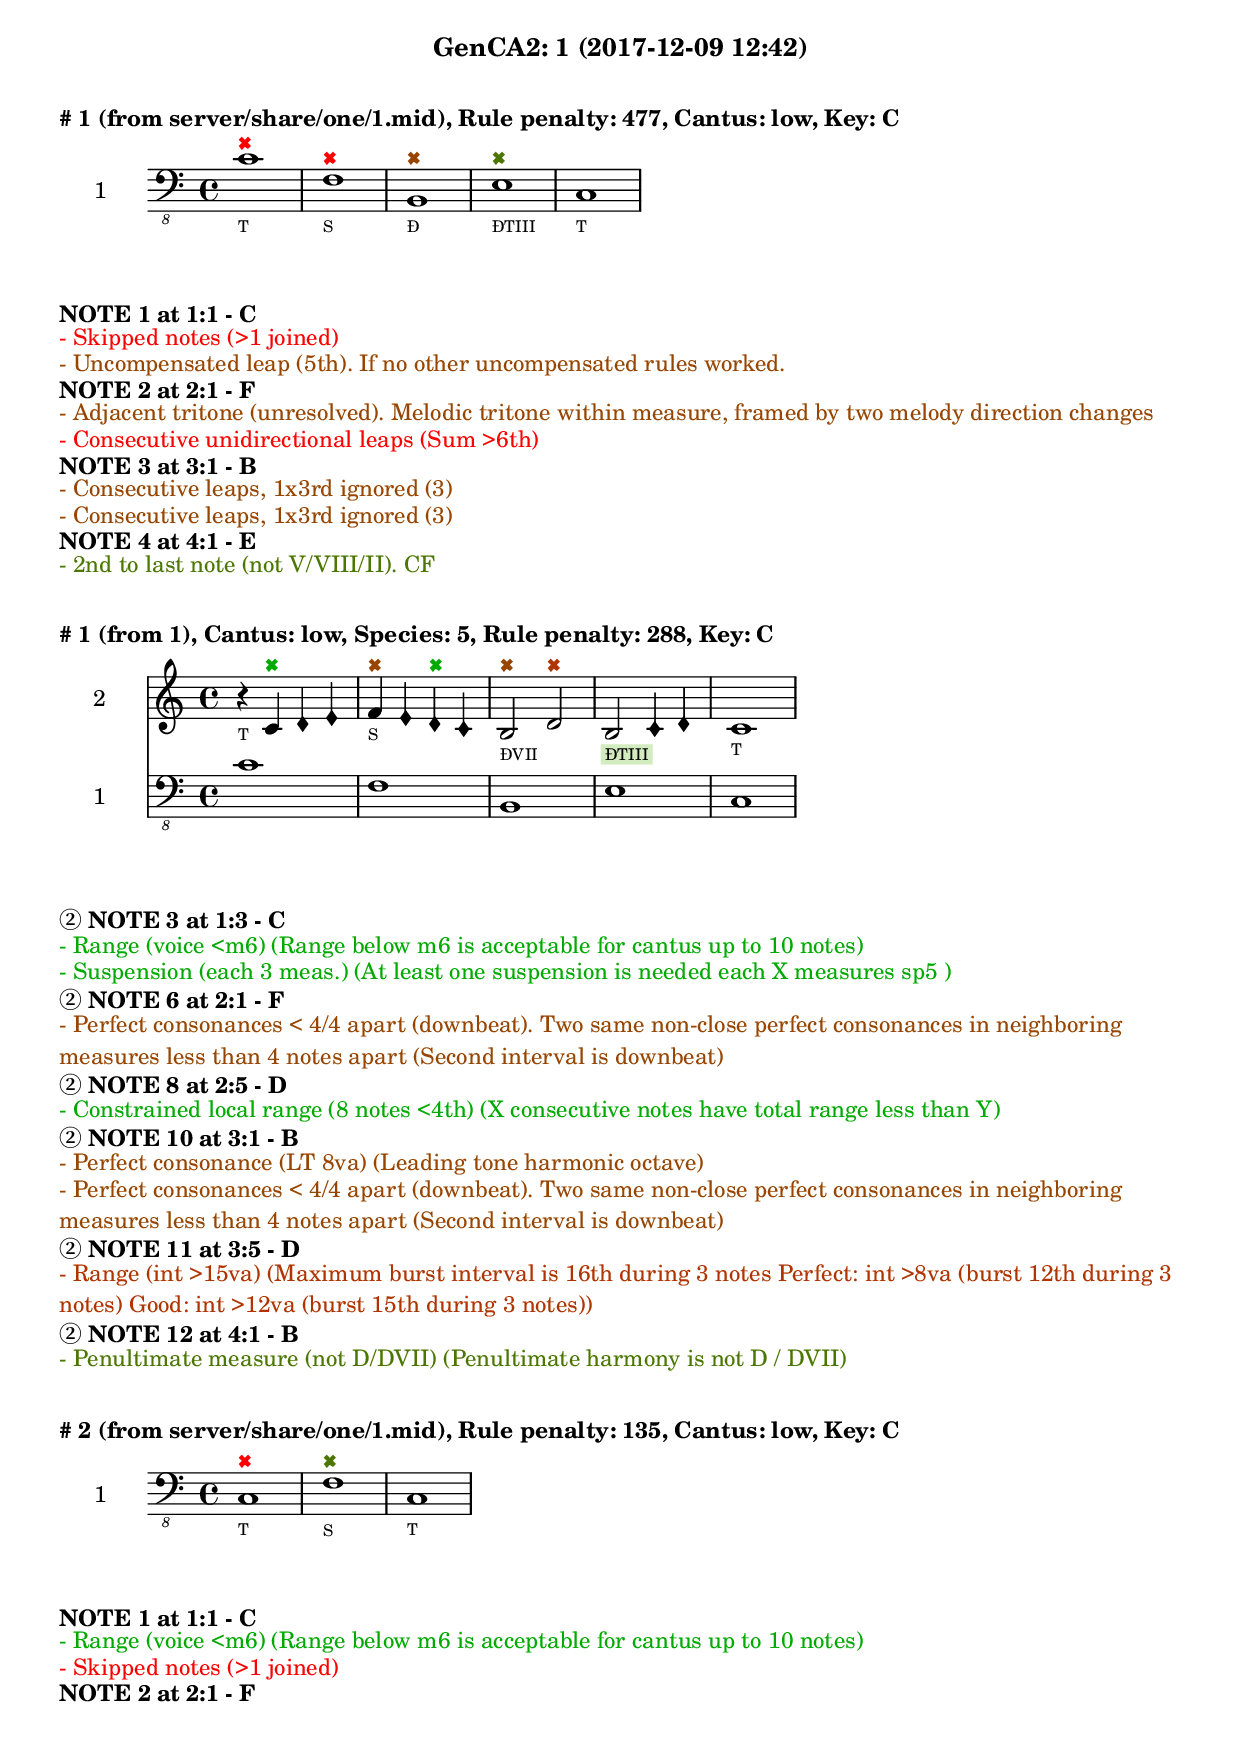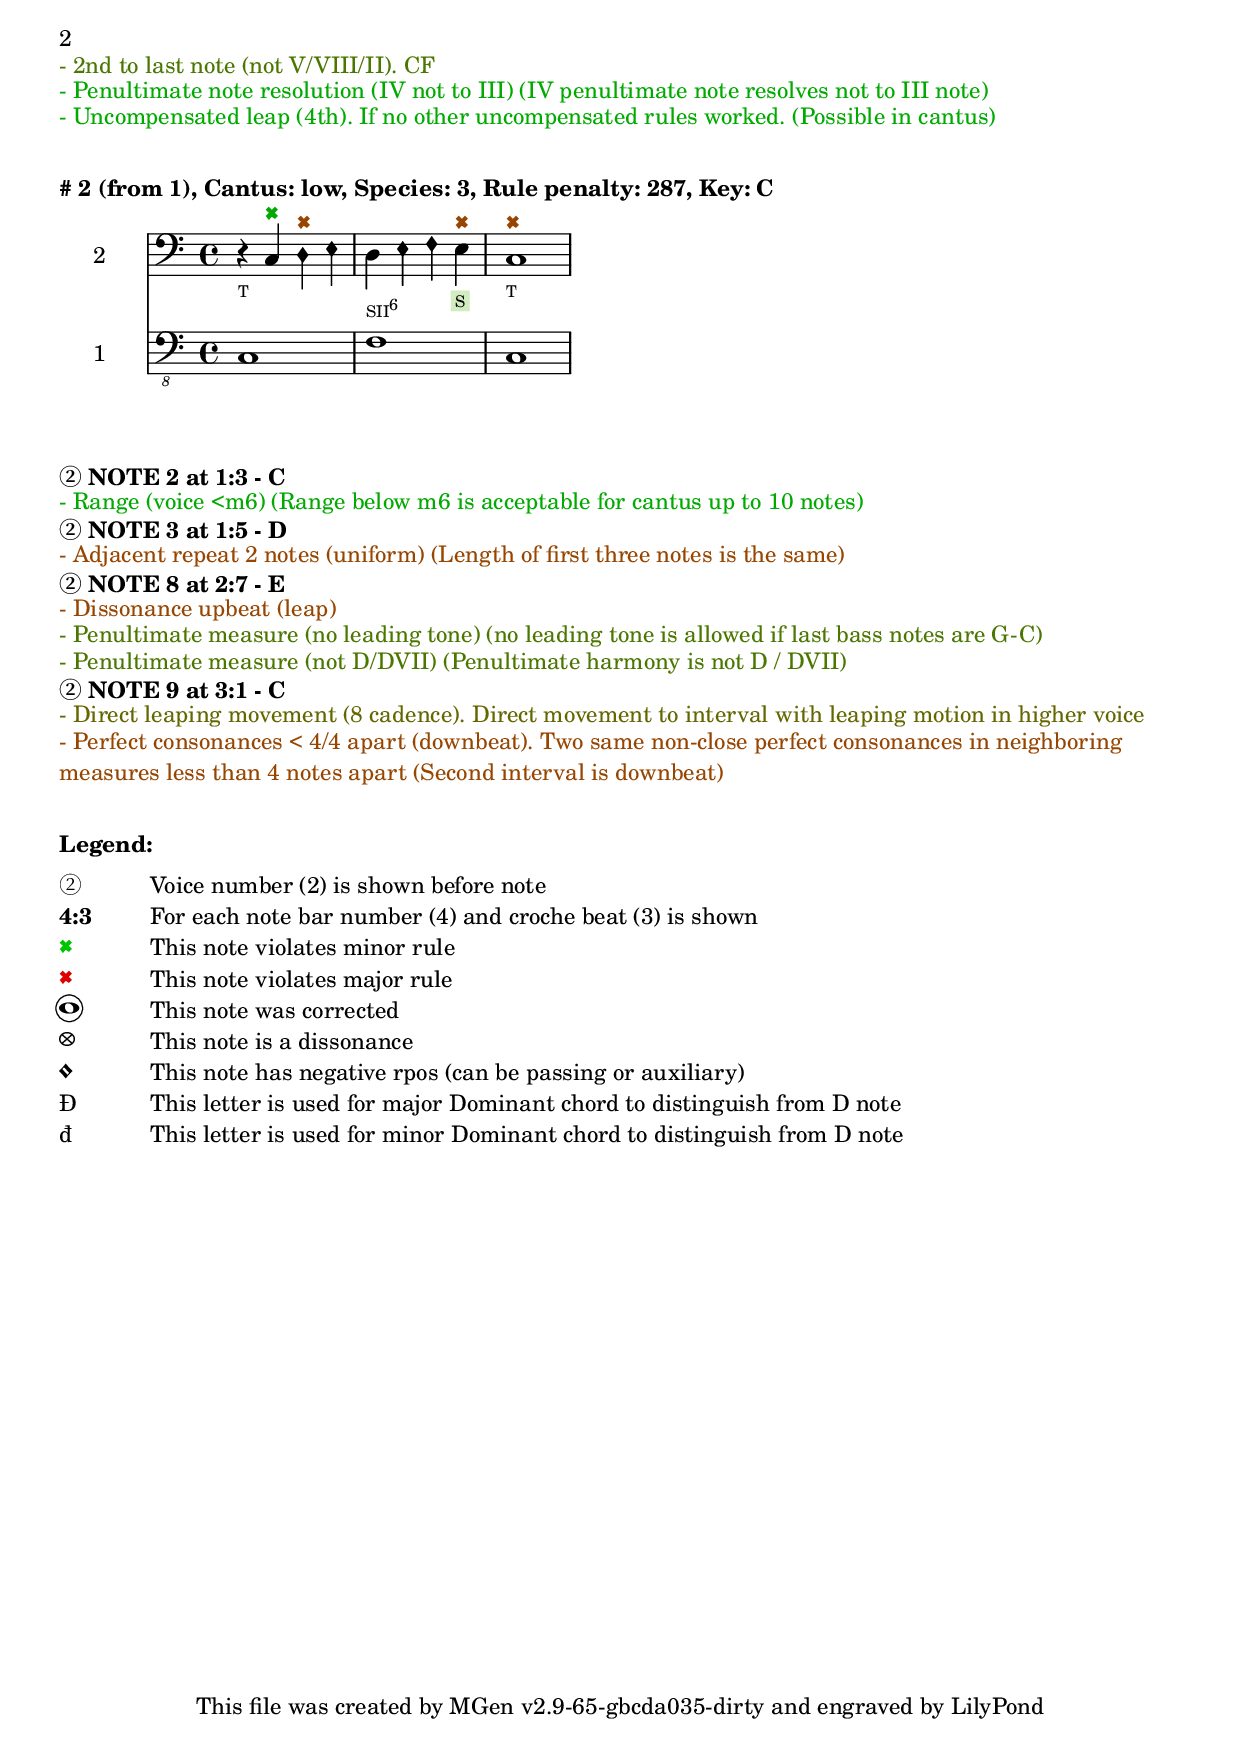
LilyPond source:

\version "2.18.2"
\language "english"
\paper { #(include-special-characters) }
circle =
\once \override NoteHead.stencil = #(lambda (grob)
    (let* ((note (ly:note-head::print grob))
           (combo-stencil (ly:stencil-add
               note
               (circle-stencil note 0.1 0.4))))
          (ly:make-stencil (ly:stencil-expr combo-stencil)
            (ly:stencil-extent note X)
            (ly:stencil-extent note Y))))
speakOn = {
  \override Stem.stencil =
    #(lambda (grob)
       (let* ((x-parent (ly:grob-parent grob X))
              (is-rest? (ly:grob? (ly:grob-object x-parent 'rest))))
         (if is-rest?
             empty-stencil
             (ly:stencil-combine-at-edge
              (ly:stem::print grob)
              Y
              (- (ly:grob-property grob 'direction))
              (grob-interpret-markup grob
                                     (markup #:center-align #:fontsize -4
                                             #:musicglyph "noteheads.s2cross"))
              -2.3))))
}

speakOff = {
  \revert Stem.stencil
  \revert Flag.stencil
}

#(define-markup-command (on-color layout props color arg) (color? markup?)
   (let* ((stencil (interpret-markup layout props arg))
          (X-ext (ly:stencil-extent stencil X))
          (Y-ext (ly:stencil-extent stencil Y)))
     (ly:stencil-add (ly:make-stencil
                      (list 'color color
                        (ly:stencil-expr (ly:round-filled-box X-ext Y-ext 0))
                        X-ext Y-ext)) stencil)))

\header {
  subtitle = "GenCA2: 1 (2017-12-09 12:42)"
}

\markup \wordwrap \bold {
      \vspace #2
"#"1 (from server/share/one/1.mid), Rule penalty: 477, Cantus: low, Key: C
}
<<
\new Staff {
  \set Staff.instrumentName = #"1"
  \clef "bass_8" \key c \major  \accidentalStyle modern-cautionary
  \time 4/4
  % \set Score.barNumberVisibility = #(every-nth-bar-number-visible 4)
  % \override Score.BarNumber.break-visibility = ##(#f #t #t)
  \new Voice \with {
  	\remove "Note_heads_engraver"
  	\consists "Completion_heads_engraver"
  	\remove "Rest_engraver"
  	\consists "Completion_rest_engraver"
  }

  {  \speakOff \revert NoteHead.style c1
_\markup{ \teeny \on-color #(rgb-color 1 1 1) \pad-markup #0.4 \concat { T }  }
^\markup{ \tiny \with-color #(rgb-color 0.988 0.005 0.000) \char ##x2716  }
 \speakOff \revert NoteHead.style f,1
_\markup{ \teeny \on-color #(rgb-color 1 1 1) \pad-markup #0.4 \concat { S }  }
^\markup{ \tiny \with-color #(rgb-color 0.988 0.005 0.000) \char ##x2716  }
 \speakOff \revert NoteHead.style b,,1
_\markup{ \teeny \on-color #(rgb-color 1 1 1) \pad-markup #0.4 \concat { \char ##x00D0  }  }
^\markup{ \tiny \with-color #(rgb-color 0.592 0.269 0.000) \char ##x2716  }
 \speakOff \revert NoteHead.style e,1
_\markup{ \teeny \on-color #(rgb-color 1 1 1) \pad-markup #0.4 \concat { \char ##x00D0 TIII }  }
^\markup{ \tiny \with-color #(rgb-color 0.294 0.468 0.000) \char ##x2716  }
 \speakOff \revert NoteHead.style c,1
_\markup{ \teeny \on-color #(rgb-color 1 1 1) \pad-markup #0.4 \concat { T }  }

  }
}
>>
\markup \wordwrap \bold {
  NOTE 1 at 1:1 - C

}
\markup \wordwrap \with-color #(rgb-color 0.988 0.005 0.000) {
  - Skipped notes (>1 joined)

}
\markup \wordwrap \with-color #(rgb-color 0.592 0.269 0.000) {
  - Uncompensated leap (5th). If no other uncompensated rules worked.

}
\markup \wordwrap \bold {
  NOTE 2 at 2:1 - F

}
\markup \wordwrap \with-color #(rgb-color 0.592 0.269 0.000) {
  - Adjacent tritone (unresolved). Melodic tritone within measure, framed by two melody direction changes

}
\markup \wordwrap \with-color #(rgb-color 0.988 0.005 0.000) {
  - Consecutive unidirectional leaps (Sum >6th)

}
\markup \wordwrap \bold {
  NOTE 3 at 3:1 - B

}
\markup \wordwrap \with-color #(rgb-color 0.592 0.269 0.000) {
  - Consecutive leaps, 1x3rd ignored (3)

}
\markup \wordwrap \with-color #(rgb-color 0.592 0.269 0.000) {
  - Consecutive leaps, 1x3rd ignored (3)

}
\markup \wordwrap \bold {
  NOTE 4 at 4:1 - E

}
\markup \wordwrap \with-color #(rgb-color 0.294 0.468 0.000) {
  - 2nd to last note (not V/VIII/II). CF

}
\markup \wordwrap \bold {
      \vspace #2
"#"1 (from 1), Cantus: low, Species: 5, Rule penalty: 288, Key: C
}
<<
\new Staff {
  \set Staff.instrumentName = #"2"
  \clef "treble" \key c \major  \accidentalStyle modern-cautionary
  \time 4/4
  % \set Score.barNumberVisibility = #(every-nth-bar-number-visible 4)
  % \override Score.BarNumber.break-visibility = ##(#f #t #t)
  \new Voice \with {
  	\remove "Note_heads_engraver"
  	\consists "Completion_heads_engraver"
  	\remove "Rest_engraver"
  	\consists "Completion_rest_engraver"
  }

  { r4
_\markup{ \teeny \on-color #(rgb-color 1 1 1) \pad-markup #0.4 \concat { T }  }
 \speakOff \revert NoteHead.style c'4
^\markup{ \tiny \with-color #(rgb-color 0.000 0.667 0.000) \char ##x2716  }
 \speakOff \override NoteHead.style = #'petrucci d'4
 \speakOff \override NoteHead.style = #'petrucci e'4
 \speakOff \revert NoteHead.style f'4
_\markup{ \teeny \on-color #(rgb-color 1 1 1) \pad-markup #0.4 \concat { S }  }
^\markup{ \tiny \with-color #(rgb-color 0.592 0.269 0.000) \char ##x2716  }
 \speakOff \override NoteHead.style = #'petrucci e'4
 \speakOff \override NoteHead.style = #'petrucci d'4
^\markup{ \tiny \with-color #(rgb-color 0.000 0.667 0.000) \char ##x2716  }
 \speakOff \override NoteHead.style = #'petrucci c'4
 \speakOff \revert NoteHead.style b2
_\markup{ \teeny \on-color #(rgb-color 1 1 1) \pad-markup #0.4 \concat { \char ##x00D0 VII }  }
^\markup{ \tiny \with-color #(rgb-color 0.592 0.269 0.000) \char ##x2716  }
 \speakOff \revert NoteHead.style d'2
^\markup{ \tiny \with-color #(rgb-color 0.690 0.204 0.000) \char ##x2716  }
 \speakOff \revert NoteHead.style b2
_\markup{ \teeny \on-color #(rgb-color 0.824 0.925 0.750) \pad-markup #0.4 \concat { \char ##x00D0 TIII }  }
 \speakOff \override NoteHead.style = #'petrucci c'4
 \speakOff \override NoteHead.style = #'petrucci d'4
 \speakOff \revert NoteHead.style c'1
_\markup{ \teeny \on-color #(rgb-color 1 1 1) \pad-markup #0.4 \concat { T }  }

  }
}
\new Staff {
  \set Staff.instrumentName = #"1"
  \clef "bass_8" \key c \major  \accidentalStyle modern-cautionary
  \time 4/4
  % \set Score.barNumberVisibility = #(every-nth-bar-number-visible 4)
  % \override Score.BarNumber.break-visibility = ##(#f #t #t)
  \new Voice \with {
  	\remove "Note_heads_engraver"
  	\consists "Completion_heads_engraver"
  	\remove "Rest_engraver"
  	\consists "Completion_rest_engraver"
  }

  {  \speakOff \revert NoteHead.style c1
 \speakOff \revert NoteHead.style f,1
 \speakOff \revert NoteHead.style b,,1
 \speakOff \revert NoteHead.style e,1
 \speakOff \revert NoteHead.style c,1

  }
}
>>
\markup \wordwrap \bold {
  \char ##x2461 NOTE 3 at 1:3 - C

}
\markup \wordwrap \with-color #(rgb-color 0.000 0.667 0.000) {
  - Range (voice <m6) (Range below m6 is acceptable for cantus up to 10 notes)

}
\markup \wordwrap \with-color #(rgb-color 0.000 0.667 0.000) {
  - Suspension (each 3 meas.) (At least one suspension is needed each X measures {sp5})

}
\markup \wordwrap \bold {
  \char ##x2461 NOTE 6 at 2:1 - F

}
\markup \wordwrap \with-color #(rgb-color 0.592 0.269 0.000) {
  - Perfect consonances < 4/4 apart (downbeat). Two same non-close perfect consonances in neighboring measures less than 4 notes apart (Second interval is downbeat)

}
\markup \wordwrap \bold {
  \char ##x2461 NOTE 8 at 2:5 - D

}
\markup \wordwrap \with-color #(rgb-color 0.000 0.667 0.000) {
  - Constrained local range (8 notes <4th) (X consecutive notes have total range less than Y)

}
\markup \wordwrap \bold {
  \char ##x2461 NOTE 10 at 3:1 - B

}
\markup \wordwrap \with-color #(rgb-color 0.592 0.269 0.000) {
  - Perfect consonance (LT 8va) (Leading tone harmonic octave)

}
\markup \wordwrap \with-color #(rgb-color 0.592 0.269 0.000) {
  - Perfect consonances < 4/4 apart (downbeat). Two same non-close perfect consonances in neighboring measures less than 4 notes apart (Second interval is downbeat)

}
\markup \wordwrap \bold {
  \char ##x2461 NOTE 11 at 3:5 - D

}
\markup \wordwrap \with-color #(rgb-color 0.690 0.204 0.000) {
  - Range (int >15va) (Maximum burst interval is 16th during 3 notes  Perfect: int >8va (burst 12th during 3 notes) Good: int >12va (burst 15th during 3 notes))

}
\markup \wordwrap \bold {
  \char ##x2461 NOTE 12 at 4:1 - B

}
\markup \wordwrap \with-color #(rgb-color 0.294 0.468 0.000) {
  - Penultimate measure (not D/DVII) (Penultimate harmony is not D / DVII)

}
\markup \wordwrap \bold {
      \vspace #2
"#"2 (from server/share/one/1.mid), Rule penalty: 135, Cantus: low, Key: C
}
<<
\new Staff {
  \set Staff.instrumentName = #"1"
  \clef "bass_8" \key c \major  \accidentalStyle modern-cautionary
  \time 4/4
  % \set Score.barNumberVisibility = #(every-nth-bar-number-visible 4)
  % \override Score.BarNumber.break-visibility = ##(#f #t #t)
  \new Voice \with {
  	\remove "Note_heads_engraver"
  	\consists "Completion_heads_engraver"
  	\remove "Rest_engraver"
  	\consists "Completion_rest_engraver"
  }

  {  \speakOff \revert NoteHead.style c,1
_\markup{ \teeny \on-color #(rgb-color 1 1 1) \pad-markup #0.4 \concat { T }  }
^\markup{ \tiny \with-color #(rgb-color 0.988 0.005 0.000) \char ##x2716  }
 \speakOff \revert NoteHead.style f,1
_\markup{ \teeny \on-color #(rgb-color 1 1 1) \pad-markup #0.4 \concat { S }  }
^\markup{ \tiny \with-color #(rgb-color 0.294 0.468 0.000) \char ##x2716  }
 \speakOff \revert NoteHead.style c,1
_\markup{ \teeny \on-color #(rgb-color 1 1 1) \pad-markup #0.4 \concat { T }  }

  }
}
>>
\markup \wordwrap \bold {
  NOTE 1 at 1:1 - C

}
\markup \wordwrap \with-color #(rgb-color 0.000 0.667 0.000) {
  - Range (voice <m6) (Range below m6 is acceptable for cantus up to 10 notes)

}
\markup \wordwrap \with-color #(rgb-color 0.988 0.005 0.000) {
  - Skipped notes (>1 joined)

}
\markup \wordwrap \bold {
  NOTE 2 at 2:1 - F

}
\markup \wordwrap \with-color #(rgb-color 0.294 0.468 0.000) {
  - 2nd to last note (not V/VIII/II). CF

}
\markup \wordwrap \with-color #(rgb-color 0.000 0.667 0.000) {
  - Penultimate note resolution (IV not to III) (IV penultimate note resolves not to III note)

}
\markup \wordwrap \with-color #(rgb-color 0.000 0.667 0.000) {
  - Uncompensated leap (4th). If no other uncompensated rules worked. (Possible in cantus)

}
\markup \wordwrap \bold {
      \vspace #2
"#"2 (from 1), Cantus: low, Species: 3, Rule penalty: 287, Key: C
}
<<
\new Staff {
  \set Staff.instrumentName = #"2"
  \clef "bass" \key c \major  \accidentalStyle modern-cautionary
  \time 4/4
  % \set Score.barNumberVisibility = #(every-nth-bar-number-visible 4)
  % \override Score.BarNumber.break-visibility = ##(#f #t #t)
  \new Voice \with {
  	\remove "Note_heads_engraver"
  	\consists "Completion_heads_engraver"
  	\remove "Rest_engraver"
  	\consists "Completion_rest_engraver"
  }

  { r4
_\markup{ \teeny \on-color #(rgb-color 1 1 1) \pad-markup #0.4 \concat { T }  }
 \speakOff \revert NoteHead.style c4
^\markup{ \tiny \with-color #(rgb-color 0.000 0.667 0.000) \char ##x2716  }
 \speakOff \override NoteHead.style = #'petrucci d4
^\markup{ \tiny \with-color #(rgb-color 0.592 0.269 0.000) \char ##x2716  }
 \speakOff \override NoteHead.style = #'petrucci e4
 \speakOff \revert NoteHead.style d4
_\markup{ \teeny \on-color #(rgb-color 1 1 1) \pad-markup #0.4 \concat { SII \raise #0.7 6 }  }
 \speakOff \override NoteHead.style = #'petrucci e4
 \speakOff \override NoteHead.style = #'petrucci f4
 \speakOff \revert NoteHead.style e4
_\markup{ \teeny \on-color #(rgb-color 0.824 0.925 0.750) \pad-markup #0.4 \concat { S }  }
^\markup{ \tiny \with-color #(rgb-color 0.592 0.269 0.000) \char ##x2716  }
 \speakOff \revert NoteHead.style c1
_\markup{ \teeny \on-color #(rgb-color 1 1 1) \pad-markup #0.4 \concat { T }  }
^\markup{ \tiny \with-color #(rgb-color 0.592 0.269 0.000) \char ##x2716  }

  }
}
\new Staff {
  \set Staff.instrumentName = #"1"
  \clef "bass_8" \key c \major  \accidentalStyle modern-cautionary
  \time 4/4
  % \set Score.barNumberVisibility = #(every-nth-bar-number-visible 4)
  % \override Score.BarNumber.break-visibility = ##(#f #t #t)
  \new Voice \with {
  	\remove "Note_heads_engraver"
  	\consists "Completion_heads_engraver"
  	\remove "Rest_engraver"
  	\consists "Completion_rest_engraver"
  }

  {  \speakOff \revert NoteHead.style c,1
 \speakOff \revert NoteHead.style f,1
 \speakOff \revert NoteHead.style c,1

  }
}
>>
\markup \wordwrap \bold {
  \char ##x2461 NOTE 2 at 1:3 - C

}
\markup \wordwrap \with-color #(rgb-color 0.000 0.667 0.000) {
  - Range (voice <m6) (Range below m6 is acceptable for cantus up to 10 notes)

}
\markup \wordwrap \bold {
  \char ##x2461 NOTE 3 at 1:5 - D

}
\markup \wordwrap \with-color #(rgb-color 0.592 0.269 0.000) {
  - Adjacent repeat 2 notes (uniform) (Length of first three notes is the same)

}
\markup \wordwrap \bold {
  \char ##x2461 NOTE 8 at 2:7 - E

}
\markup \wordwrap \with-color #(rgb-color 0.592 0.269 0.000) {
  - Dissonance upbeat (leap)

}
\markup \wordwrap \with-color #(rgb-color 0.294 0.468 0.000) {
  - Penultimate measure (no leading tone) (no leading tone is allowed if last bass notes are G-C)

}
\markup \wordwrap \with-color #(rgb-color 0.294 0.468 0.000) {
  - Penultimate measure (not D/DVII) (Penultimate harmony is not D / DVII)

}
\markup \wordwrap \bold {
  \char ##x2461 NOTE 9 at 3:1 - C

}
\markup \wordwrap \with-color #(rgb-color 0.392 0.403 0.000) {
  - Direct leaping movement (8 cadence). Direct movement to interval with leaping motion in higher voice

}
\markup \wordwrap \with-color #(rgb-color 0.592 0.269 0.000) {
  - Perfect consonances < 4/4 apart (downbeat). Two same non-close perfect consonances in neighboring measures less than 4 notes apart (Second interval is downbeat)

}
\header {tagline = "This file was created by MGen v2.9-65-gbcda035-dirty and engraved by LilyPond"}
\markup { 
  \vspace #2
  \bold Legend:
} 

\markup {
  \line {
  \vspace #1
    \column {
      \char ##x2461
      \bold 4:3
      \raise #0.3 \tiny \with-color #(rgb-color 0.000 0.767 0.000) \char ##x2716
      \raise #0.3 \tiny \with-color #(rgb-color 0.867 0.0 0.000) \char ##x2716
      \raise #0.9 \circle \note #"1" #1
      \raise #0.9 \musicglyph #"noteheads.s2xcircle"
      \raise #0.9 \musicglyph #"noteheads.s0harmonic"
      \char ##x00D0
      \char ##x0111
    }
    \hspace #5
    \column {
      "Voice number (2) is shown before note"
      "For each note bar number (4) and croche beat (3) is shown"
      "This note violates minor rule"
      "This note violates major rule"
      "This note was corrected"
      "This note is a dissonance"
      "This note has negative rpos (can be passing or auxiliary)"
      "This letter is used for major Dominant chord to distinguish from D note"
      "This letter is used for minor Dominant chord to distinguish from D note"
    }
  }
} 

